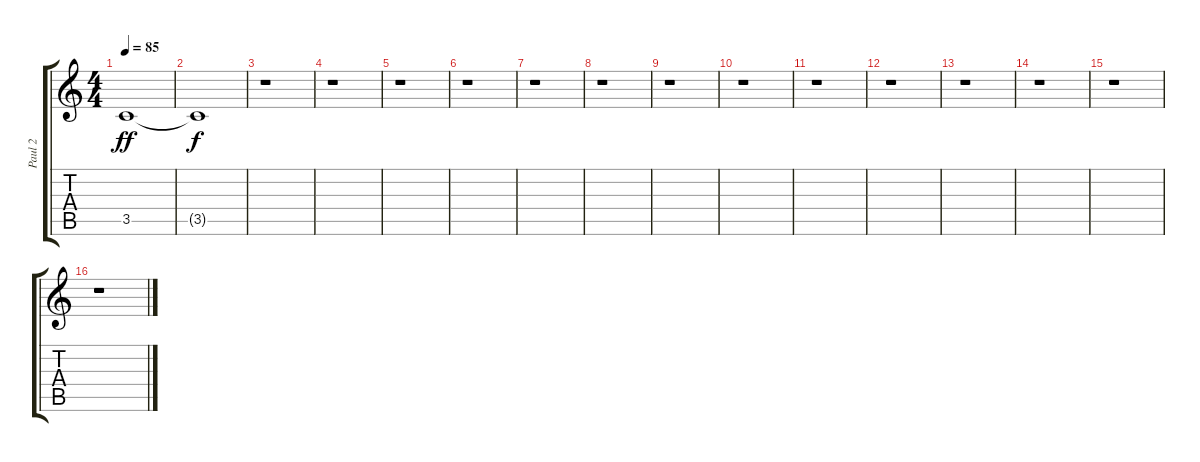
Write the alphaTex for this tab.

\track ("Paul 2" "Paul 2") {instrument overdrivenguitar}
\staff {score tabs}
\tuning (E4 B3 G3 D3 A2 E2) {hide}
\ts (4 4)
\tempo 85
\clef g2
\ks c
3.5.1{dy ff} |
3.5{t}.1{dy f} |
r.1 |
r.1 |
r.1 |
r.1 |
r.1 |
r.1 |
r.1 |
r.1 |
r.1 |
r.1 |
r.1 |
r.1 |
r.1 |
r.1
